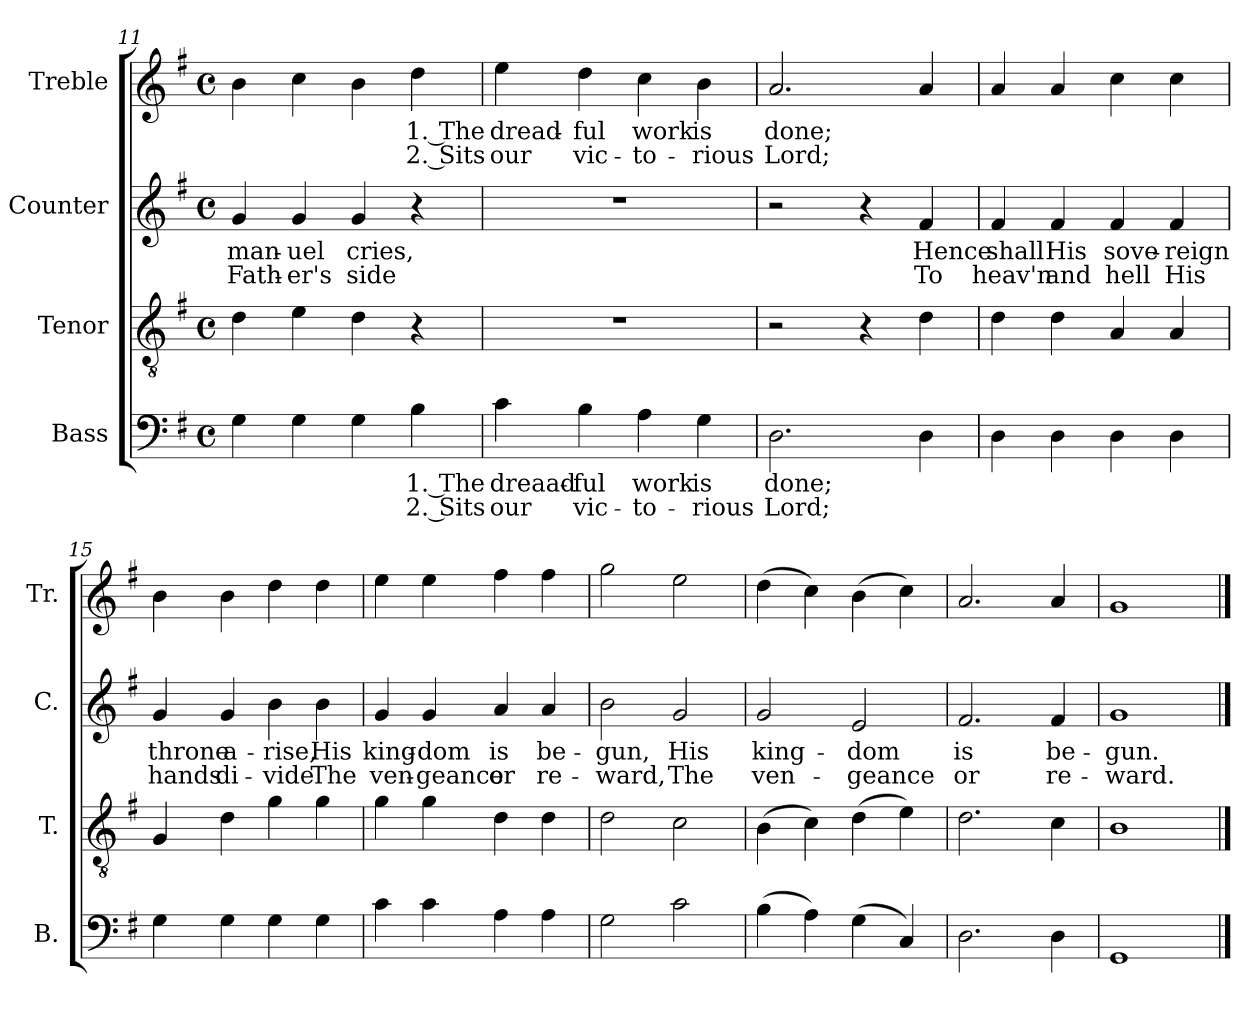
**kern	**text	**text	**kern	**kern	**text	**text	**kern	**text	**text
*part4	*part4	*part4	*part3	*part2	*part2	*part2	*part1	*part1	*part1
*staff4	*staff4	*staff4	*staff3	*staff2	*staff2	*staff2	*staff1	*staff1	*staff1
*I"Bass	*	*	*I"Tenor	*I"Counter	*	*	*I"Treble	*	*
*I'B.	*	*	*I'T.	*I'C.	*	*	*I'Tr.	*	*
*clefF4	*	*	*clefGv2	*clefG2	*	*	*clefG2	*	*
*k[f#]	*	*	*k[f#]	*k[f#]	*	*	*k[f#]	*	*
*M4/4	*	*	*M4/4	*M4/4	*	*	*M4/4	*	*
*met(c)	*	*	*met(c)	*met(c)	*	*	*met(c)	*	*
=11	=11	=11	=11	=11	=11	=11	=11	=11	=11
4G\	.	.	4d\	4g/	-man-	Fath-	4b\	.	.
4G\	.	.	4e\	4g/	-uel	-er's	4cc\	.	.
4G\	.	.	4d\	4g/	cries,	side	4b\	.	.
4B\	1. The	2. Sits	4r	4r	.	.	4dd\	1. The	2. Sits
=12	=12	=12	=12	=12	=12	=12	=12	=12	=12
4c\	dreaad-	our	1r	1r	.	.	4ee\	dread-	our
4B\	-ful	vic-	.	.	.	.	4dd\	-ful	vic-
4A\	work	-to-	.	.	.	.	4cc\	work	-to-
4G\	is	-rious	.	.	.	.	4b\	is	-rious
!!LO:LB:g=z
=13	=13	=13	=13	=13	=13	=13	=13	=13	=13
2.D\	done;	Lord;	2r	2r	.	.	2.a/	done;	Lord;
.	.	.	4r	4r	.	.	.	.	.
4D\	.	.	4d\	4f#/	Hence	To	4a/	.	.
=14	=14	=14	=14	=14	=14	=14	=14	=14	=14
4D\	.	.	4d\	4f#/	shall	heav'n	4a/	.	.
4D\	.	.	4d\	4f#/	His	and	4a/	.	.
4D\	.	.	4A/	4f#/	sove-	hell	4cc\	.	.
4D\	.	.	4A/	4f#/	-reign	His	4cc\	.	.
=15	=15	=15	=15	=15	=15	=15	=15	=15	=15
4G\	.	.	4G/	4g/	throne	hands	4b\	.	.
4G\	.	.	4d\	4g/	a-	di-	4b\	.	.
4G\	.	.	4g\	4b\	-rise,	-vide	4dd\	.	.
4G\	.	.	4g\	4b\	His	The	4dd\	.	.
=16	=16	=16	=16	=16	=16	=16	=16	=16	=16
4c\	.	.	4g\	4g/	king-	ven-	4ee\	.	.
4c\	.	.	4g\	4g/	-dom	-geance	4ee\	.	.
4A\	.	.	4d\	4a/	is	or	4ff#\	.	.
4A\	.	.	4d\	4a/	be-	re-	4ff#\	.	.
=17	=17	=17	=17	=17	=17	=17	=17	=17	=17
2G\	.	.	2d\	2b\	-gun,	-ward,	2gg\	.	.
2c\	.	.	2c\	2g/	His	The	2ee\	.	.
=18	=18	=18	=18	=18	=18	=18	=18	=18	=18
(4B\	.	.	(4B\	2g/	king-	ven-	(4dd\	.	.
4A\)	.	.	4c\)	.	.	.	4cc\)	.	.
(4G\	.	.	(4d\	2e/	-dom	-geance	(4b\	.	.
4C/)	.	.	4e\)	.	.	.	4cc\)	.	.
=19	=19	=19	=19	=19	=19	=19	=19	=19	=19
2.D\	.	.	2.d\	2.f#/	is	or	2.a/	.	.
4D\	.	.	4c\	4f#/	be-	re-	4a/	.	.
=20	=20	=20	=20	=20	=20	=20	=20	=20	=20
1GG	.	.	1B	1g	-gun.	-ward.	1g	.	.
==	==	==	==	==	==	==	==	==	==
*-	*-	*-	*-	*-	*-	*-	*-	*-	*-
